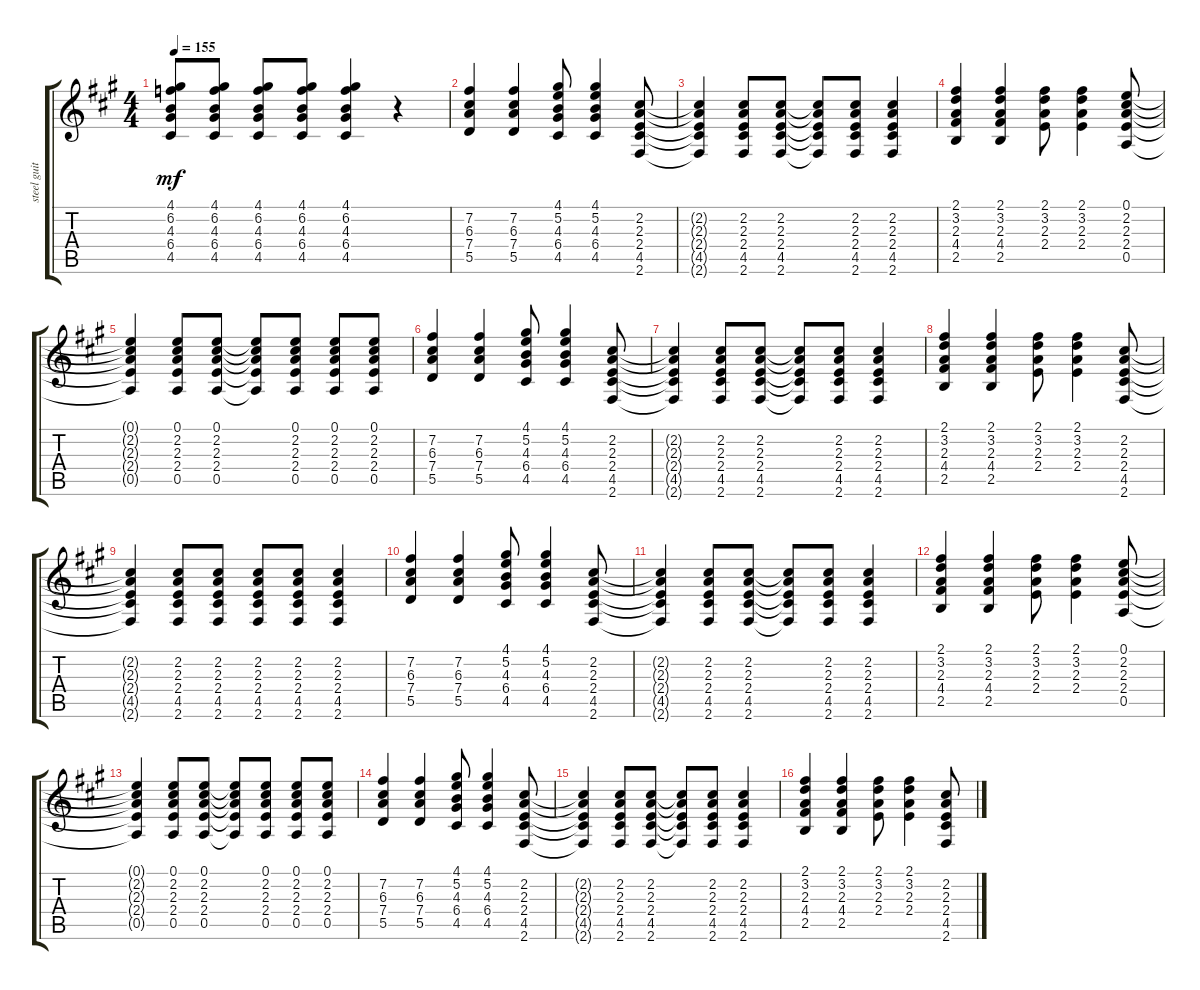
\track ("steel guitar" "steel guit") {instrument overdrivenguitar}
\staff {score tabs}
\tuning (E4 B3 G3 D3 A2 E2) {hide}
\ts (4 4)
\tempo 155
\clef g2
\ks a
(4.1{t} 6.2{t} 4.3{t} 6.4{t} 4.5{t}).8{dy mf} (4.1 6.2 4.3 6.4 4.5).8 (4.1 6.2 4.3 6.4 4.5).8 (4.1 6.2 4.3 6.4 4.5).8 (4.1 6.2 4.3 6.4 4.5).4 r.4 |
(7.2 6.3 7.4 5.5).4 (7.2 6.3 7.4 5.5).4 (4.1 5.2 4.3 6.4 4.5).8 (4.1 5.2 4.3 6.4 4.5).4 (2.2 2.3 2.4 4.5 2.6).8 |
(2.2{t} 2.3{t} 2.4{t} 4.5{t} 2.6{t}).4 (2.2 2.3 2.4 4.5 2.6).8 (2.2 2.3 2.4 4.5 2.6).8 (2.2{t} 2.3{t} 2.4{t} 4.5{t} 2.6{t}).8 (2.2 2.3 2.4 4.5 2.6).8 (2.2 2.3 2.4 4.5 2.6).4 |
(2.1 3.2 2.3 4.4 2.5).4 (2.1 3.2 2.3 4.4 2.5).4 (2.1 3.2 2.3 2.4).8 (2.1 3.2 2.3 2.4).4 (0.1 2.2 2.3 2.4 0.5).8 |
(0.1{t} 2.2{t} 2.3{t} 2.4{t} 0.5{t}).4 (0.1 2.2 2.3 2.4 0.5).8 (0.1 2.2 2.3 2.4 0.5).8 (0.1{t} 2.2{t} 2.3{t} 2.4{t} 0.5{t}).8 (0.1 2.2 2.3 2.4 0.5).8 (0.1 2.2 2.3 2.4 0.5).8 (0.1 2.2 2.3 2.4 0.5).8 |
(7.2 6.3 7.4 5.5).4 (7.2 6.3 7.4 5.5).4 (4.1 5.2 4.3 6.4 4.5).8 (4.1 5.2 4.3 6.4 4.5).4 (2.2 2.3 2.4 4.5 2.6).8 |
(2.2{t} 2.3{t} 2.4{t} 4.5{t} 2.6{t}).4 (2.2 2.3 2.4 4.5 2.6).8 (2.2 2.3 2.4 4.5 2.6).8 (2.2{t} 2.3{t} 2.4{t} 4.5{t} 2.6{t}).8 (2.2 2.3 2.4 4.5 2.6).8 (2.2 2.3 2.4 4.5 2.6).4 |
(2.1 3.2 2.3 4.4 2.5).4 (2.1 3.2 2.3 4.4 2.5).4 (2.1 3.2 2.3 2.4).8 (2.1 3.2 2.3 2.4).4 (2.2 2.3 2.4 4.5 2.6).8 |
(2.2{t} 2.3{t} 2.4{t} 4.5{t} 2.6{t}).4 (2.2 2.3 2.4 4.5 2.6).8 (2.2 2.3 2.4 4.5 2.6).8 (2.2 2.3 2.4 4.5 2.6).8 (2.2 2.3 2.4 4.5 2.6).8 (2.2 2.3 2.4 4.5 2.6).4 |
(7.2 6.3 7.4 5.5).4 (7.2 6.3 7.4 5.5).4 (4.1 5.2 4.3 6.4 4.5).8 (4.1 5.2 4.3 6.4 4.5).4 (2.2 2.3 2.4 4.5 2.6).8 |
(2.2{t} 2.3{t} 2.4{t} 4.5{t} 2.6{t}).4 (2.2 2.3 2.4 4.5 2.6).8 (2.2 2.3 2.4 4.5 2.6).8 (2.2{t} 2.3{t} 2.4{t} 4.5{t} 2.6{t}).8 (2.2 2.3 2.4 4.5 2.6).8 (2.2 2.3 2.4 4.5 2.6).4 |
(2.1 3.2 2.3 4.4 2.5).4 (2.1 3.2 2.3 4.4 2.5).4 (2.1 3.2 2.3 2.4).8 (2.1 3.2 2.3 2.4).4 (0.1 2.2 2.3 2.4 0.5).8 |
(0.1{t} 2.2{t} 2.3{t} 2.4{t} 0.5{t}).4 (0.1 2.2 2.3 2.4 0.5).8 (0.1 2.2 2.3 2.4 0.5).8 (0.1{t} 2.2{t} 2.3{t} 2.4{t} 0.5{t}).8 (0.1 2.2 2.3 2.4 0.5).8 (0.1 2.2 2.3 2.4 0.5).8 (0.1 2.2 2.3 2.4 0.5).8 |
(7.2 6.3 7.4 5.5).4 (7.2 6.3 7.4 5.5).4 (4.1 5.2 4.3 6.4 4.5).8 (4.1 5.2 4.3 6.4 4.5).4 (2.2 2.3 2.4 4.5 2.6).8 |
(2.2{t} 2.3{t} 2.4{t} 4.5{t} 2.6{t}).4 (2.2 2.3 2.4 4.5 2.6).8 (2.2 2.3 2.4 4.5 2.6).8 (2.2{t} 2.3{t} 2.4{t} 4.5{t} 2.6{t}).8 (2.2 2.3 2.4 4.5 2.6).8 (2.2 2.3 2.4 4.5 2.6).4 |
(2.1 3.2 2.3 4.4 2.5).4 (2.1 3.2 2.3 4.4 2.5).4 (2.1 3.2 2.3 2.4).8 (2.1 3.2 2.3 2.4).4 (2.2 2.3 2.4 4.5 2.6).8
